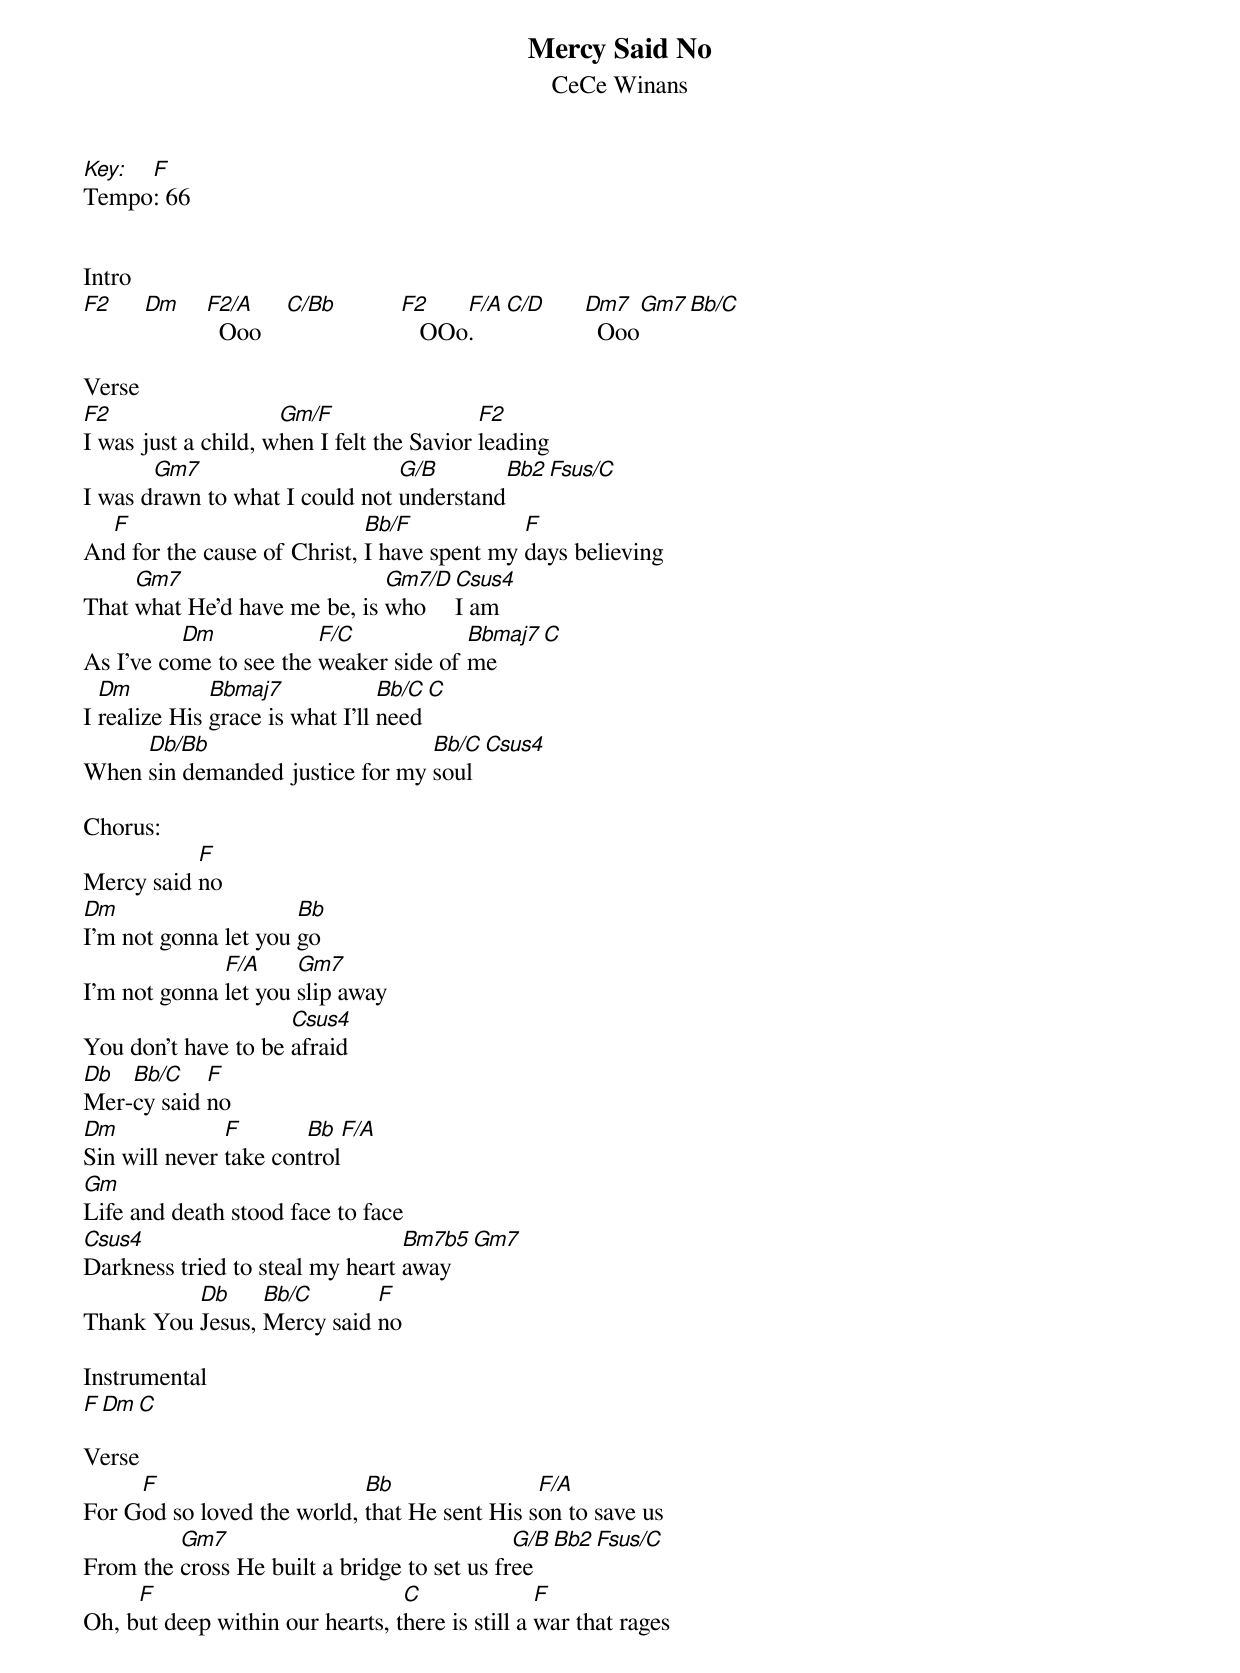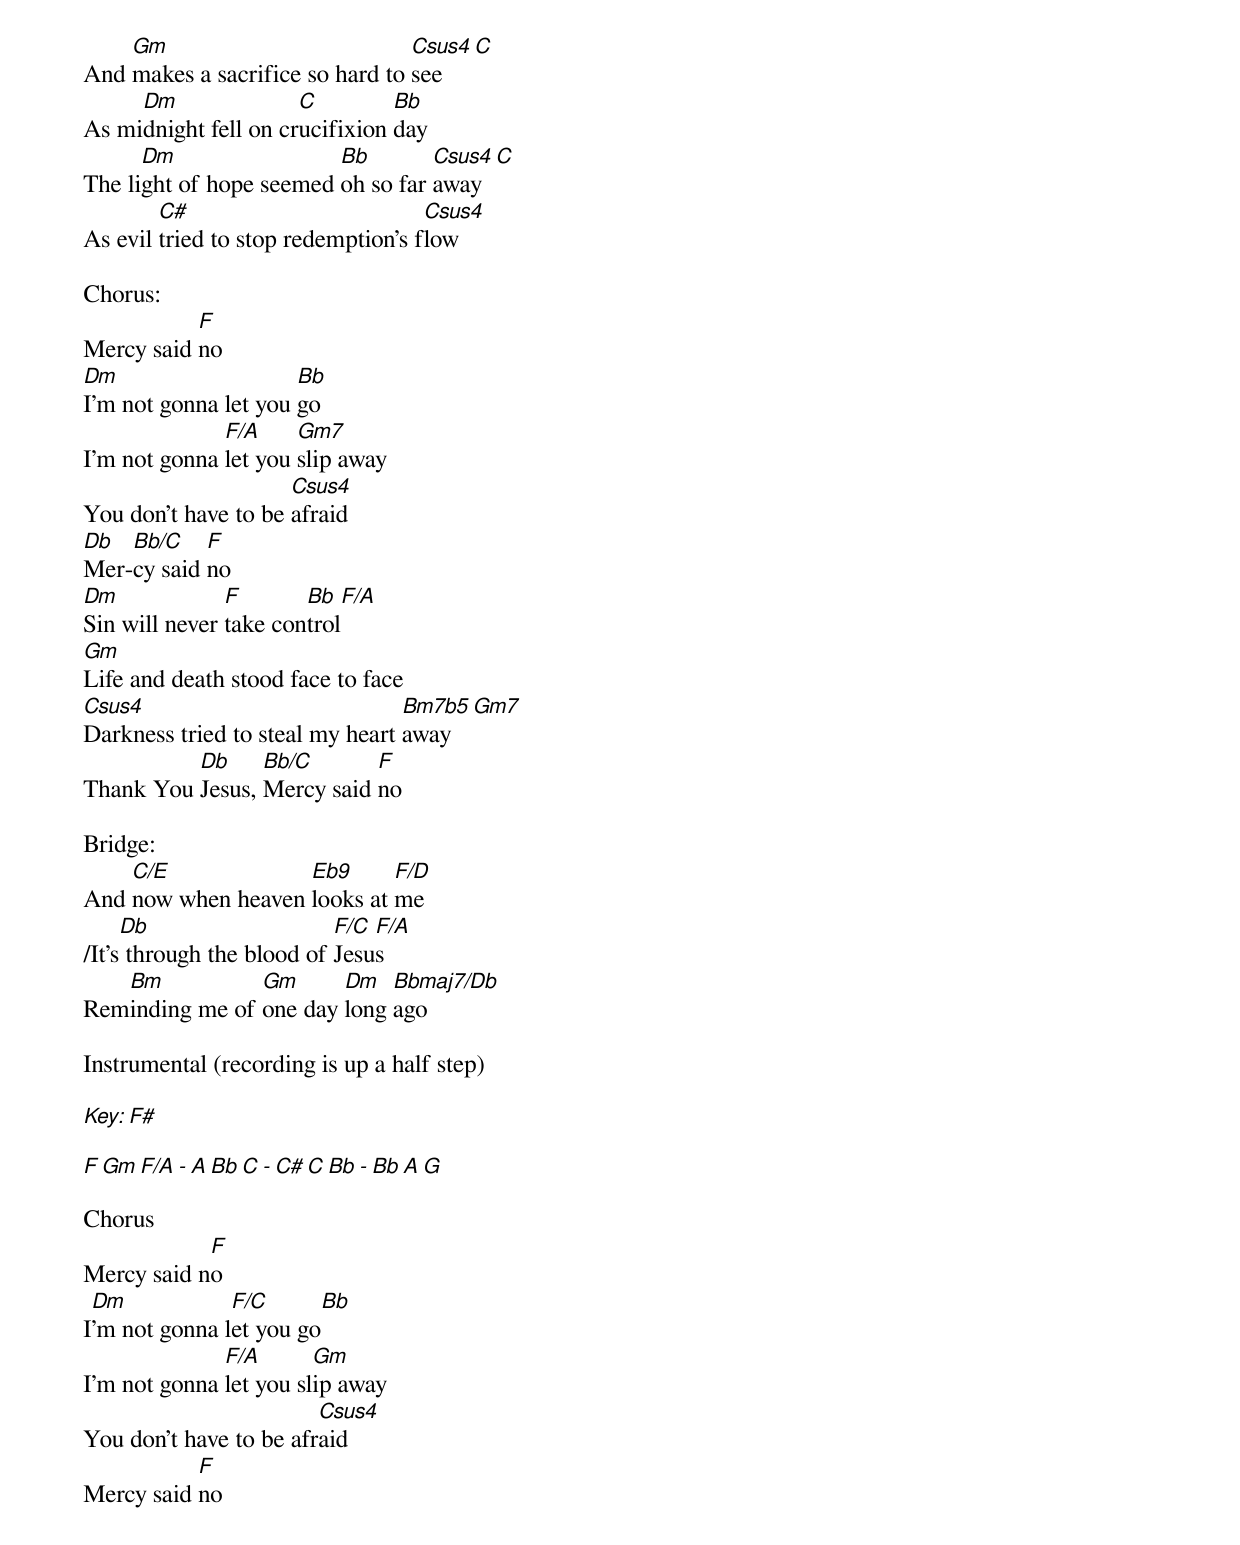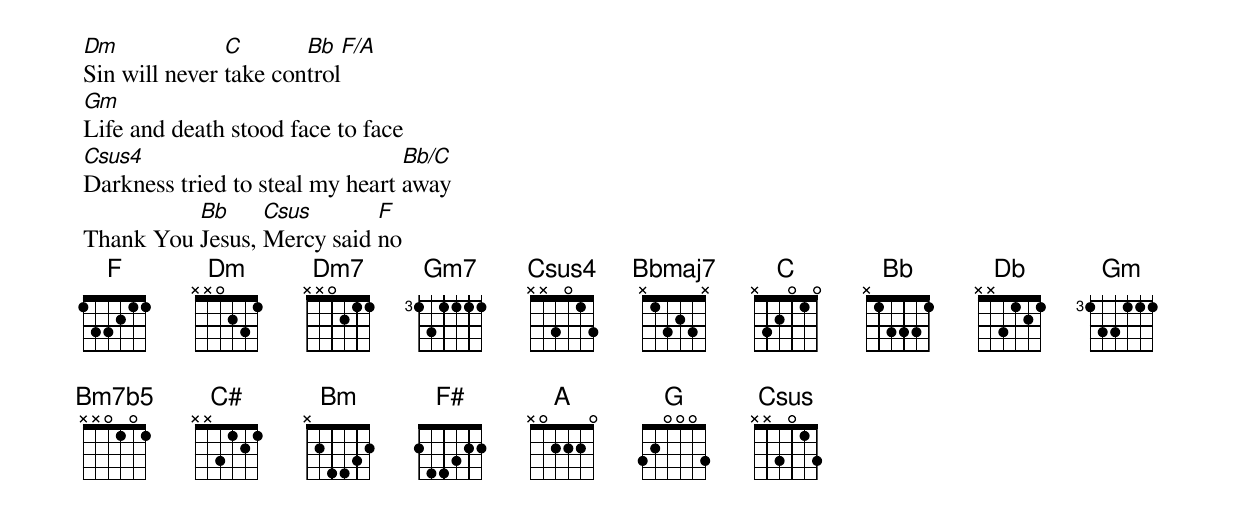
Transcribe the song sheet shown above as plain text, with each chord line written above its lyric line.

Mercy Said No
CeCe Winans
Key: F
Tempo: 66


Intro
F2   Dm  F2/A     C/Bb      F2    F/A  C/D   Dm7   Gm7   Bb/C
           Ooo                 OOo.            Ooo

Verse
F2                   Gm/F                  F2
I was just a child, when I felt the Savior leading
       Gm7                      G/B        Bb2 Fsus/C
I was drawn to what I could not understand
  F                          Bb/F            F
And for the cause of Christ, I have spent my days believing
     Gm7                      Gm7/D Csus4
That what He'd have me be, is who   I am
          Dm            F/C            Bbmaj7   C
As I've come to see the weaker side of me
  Dm          Bbmaj7             Bb/C C
I realize His grace is what I'll need
     Db/Bb                       Bb/C Csus4
When sin demanded justice for my soul

Chorus:
           F
Mercy said no
Dm                    Bb
I'm not gonna let you go
              F/A     Gm7
I'm not gonna let you slip away
                     Csus4
You don't have to be afraid
Db  Bb/C    F
Mer-cy said no
Dm             F       Bb     F/A
Sin will never take control
Gm
Life and death stood face to face
Csus4                            Bm7b5  Gm7
Darkness tried to steal my heart away
          Db     Bb/C       F
Thank You Jesus, Mercy said no

Instrumental
F    Dm   C

Verse
     F                      Bb                F/A
For God so loved the world, that He sent His son to save us
         Gm7                                 G/B Bb2 Fsus/C
From the cross He built a bridge to set us free
     F                           C               F
Oh, but deep within our hearts, there is still a war that rages
    Gm                           Csus4 C
And makes a sacrifice so hard to see
     Dm               C         Bb
As midnight fell on crucifixion day
      Dm                 Bb        Csus4 C
The light of hope seemed oh so far away
        C#                          Csus4
As evil tried to stop redemption's flow

Chorus:
           F
Mercy said no
Dm                    Bb
I'm not gonna let you go
              F/A     Gm7
I'm not gonna let you slip away
                     Csus4
You don't have to be afraid
Db  Bb/C    F
Mer-cy said no
Dm             F       Bb     F/A
Sin will never take control
Gm
Life and death stood face to face
Csus4                            Bm7b5  Gm7
Darkness tried to steal my heart away
          Db     Bb/C       F
Thank You Jesus, Mercy said no

Bridge:
    C/E             Eb9      F/D
And now when heaven looks at me
     Db                    F/C F/A
/It's through the blood of Jesus
   Bm           Gm      Dm   Bbmaj7/Db
Reminding me of one day long ago

Instrumental (recording is up a half step)

Key: F#

F  Gm   F/A  - A Bb C - C# C Bb - Bb A G

Chorus
            F
Mercy said no
 Dm            F/C      Bb
I'm not gonna let you go
              F/A       Gm
I'm not gonna let you slip away
                        Csus4
You don't have to be afraid
           F
Mercy said no
Dm             C       Bb     F/A
Sin will never take control
Gm
Life and death stood face to face
Csus4                            Bb/C
Darkness tried to steal my heart away
          Bb     Csus       F
Thank You Jesus, Mercy said no
